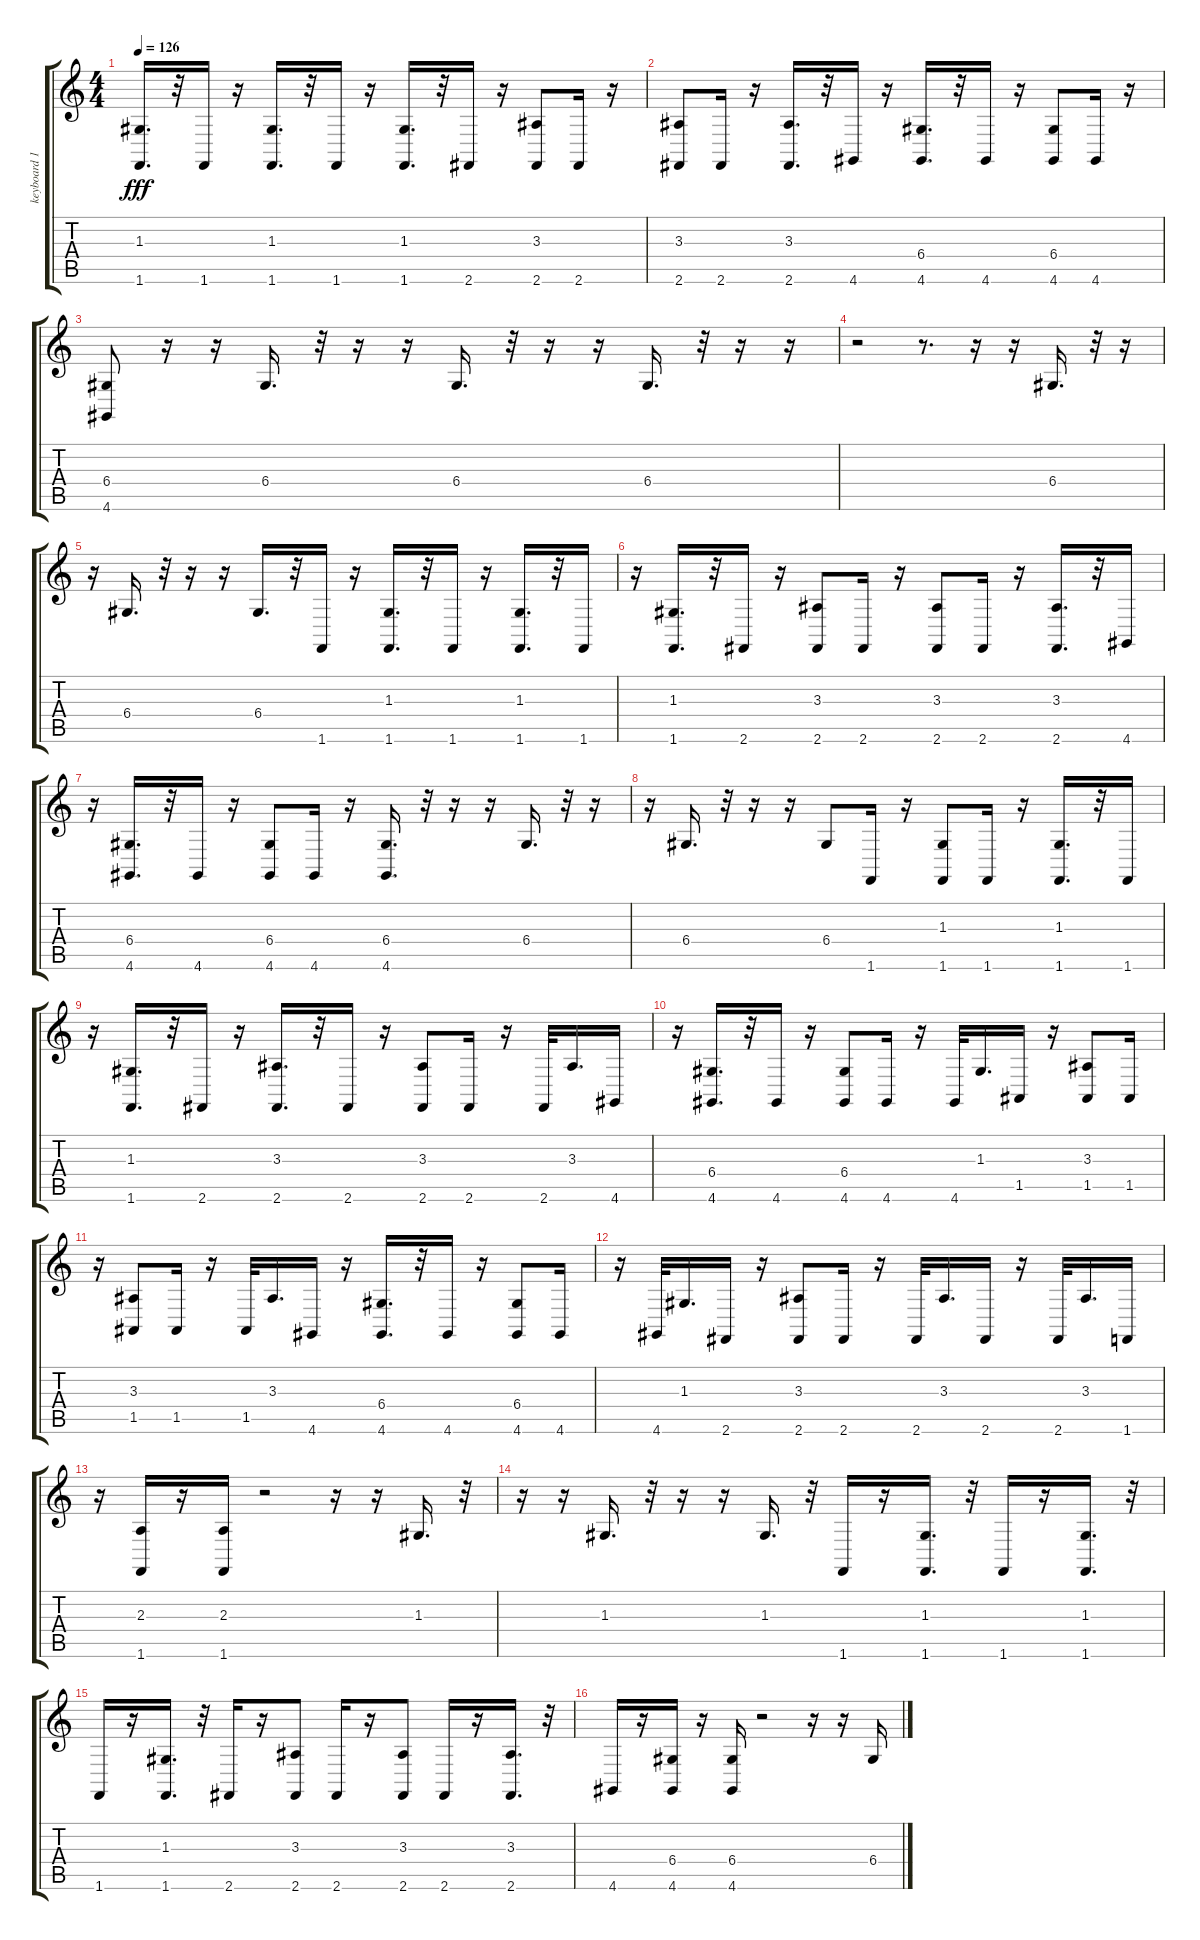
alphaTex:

\track ("keyboard 1" "keyboard 1") {instrument stringensemble1}
\staff {score tabs}
\tuning (E4 B3 G3 D3 A2 E2) {hide}
\ts (4 4)
\tempo 126
\clef g2
\ks c
(1.3 1.6).16{d dy fff} r.32 1.6.16 r.16 (1.3 1.6).16{d} r.32 1.6.16 r.16 (1.3 1.6).16{d} r.32 2.6.16 r.16 (3.3 2.6).8 2.6.16 r.16 |
(3.3 2.6).8 2.6.16 r.16 (3.3 2.6).16{d} r.32 4.6.16 r.16 (6.4 4.6).16{d} r.32 4.6.16 r.16 (6.4 4.6).8 4.6.16 r.16 |
(6.4 4.6).8 r.16 r.16 6.4.16{d} r.32 r.16 r.16 6.4.16{d} r.32 r.16 r.16 6.4.16{d} r.32 r.16 r.16 |
r.2 r.8{d} r.16 r.16 6.4.16{d} r.32 r.16 |
r.16 6.4.16{d} r.32 r.16 r.16 6.4.16{d} r.32 1.6.16 r.16 (1.3 1.6).16{d} r.32 1.6.16 r.16 (1.3 1.6).16{d} r.32 1.6.16 |
r.16 (1.3 1.6).16{d} r.32 2.6.16 r.16 (3.3 2.6).8 2.6.16 r.16 (3.3 2.6).8 2.6.16 r.16 (3.3 2.6).16{d} r.32 4.6.16 |
r.16 (6.4 4.6).16{d} r.32 4.6.16 r.16 (6.4 4.6).8 4.6.16 r.16 (6.4 4.6).16{d} r.32 r.16 r.16 6.4.16{d} r.32 r.16 |
r.16 6.4.16{d} r.32 r.16 r.16 6.4.8 1.6.16 r.16 (1.3 1.6).8 1.6.16 r.16 (1.3 1.6).16{d} r.32 1.6.16 |
r.16 (1.3 1.6).16{d} r.32 2.6.16 r.16 (3.3 2.6).16{d} r.32 2.6.16 r.16 (3.3 2.6).8 2.6.16 r.16 2.6.32 3.3.16{d} 4.6.16 |
r.16 (6.4 4.6).16{d} r.32 4.6.16 r.16 (6.4 4.6).8 4.6.16 r.16 4.6.32 1.3.16{d} 1.5.16 r.16 (3.3 1.5).8 1.5.16 |
r.16 (3.3 1.5).8 1.5.16 r.16 1.5.32 3.3.16{d} 4.6.16 r.16 (6.4 4.6).16{d} r.32 4.6.16 r.16 (6.4 4.6).8 4.6.16 |
r.16 4.6.32 1.3.16{d} 2.6.16 r.16 (3.3 2.6).8 2.6.16 r.16 2.6.32 3.3.16{d} 2.6.16 r.16 2.6.32 3.3.16{d} 1.6.16 |
r.16 (2.3 1.6).16 r.16 (2.3 1.6).16 r.2 r.16 r.16 1.3.16{d} r.32 |
r.16 r.16 1.3.16{d} r.32 r.16 r.16 1.3.16{d} r.32 1.6.16 r.16 (1.3 1.6).16{d} r.32 1.6.16 r.16 (1.3 1.6).16{d} r.32 |
1.6.16 r.16 (1.3 1.6).16{d} r.32 2.6.16 r.16 (3.3 2.6).8 2.6.16 r.16 (3.3 2.6).8 2.6.16 r.16 (3.3 2.6).16{d} r.32 |
4.6.16 r.16 (6.4 4.6).16 r.16 (6.4 4.6).16 r.2 r.16 r.16 6.4.16
